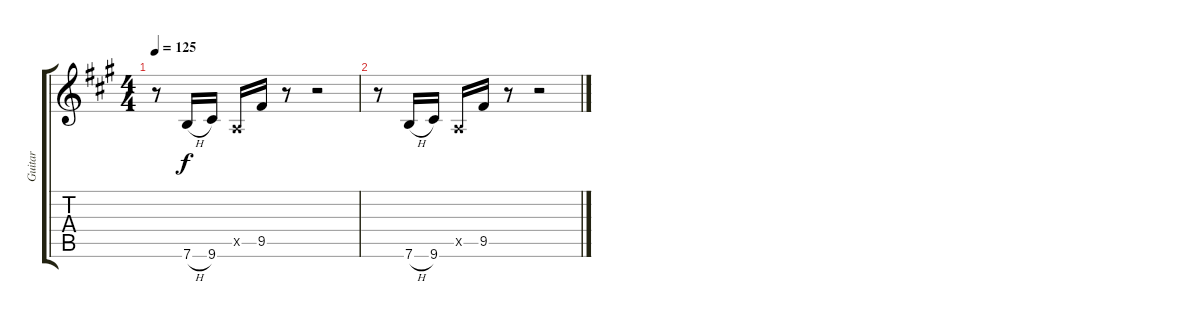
\track ("Guitar" "Guitar") {instrument electricguitarclean}
\staff {score tabs}
\tuning (E4 B3 G3 D3 A2 E2) {hide}
\ts (4 4)
\tempo 125
\clef g2
\ks a
r.8{dy f} 7.6{h}.16 9.6.16 0.5{x}.16 9.5.16 r.8 r.2 |
r.8 7.6{h}.16 9.6.16 0.5{x}.16 9.5.16 r.8 r.2
